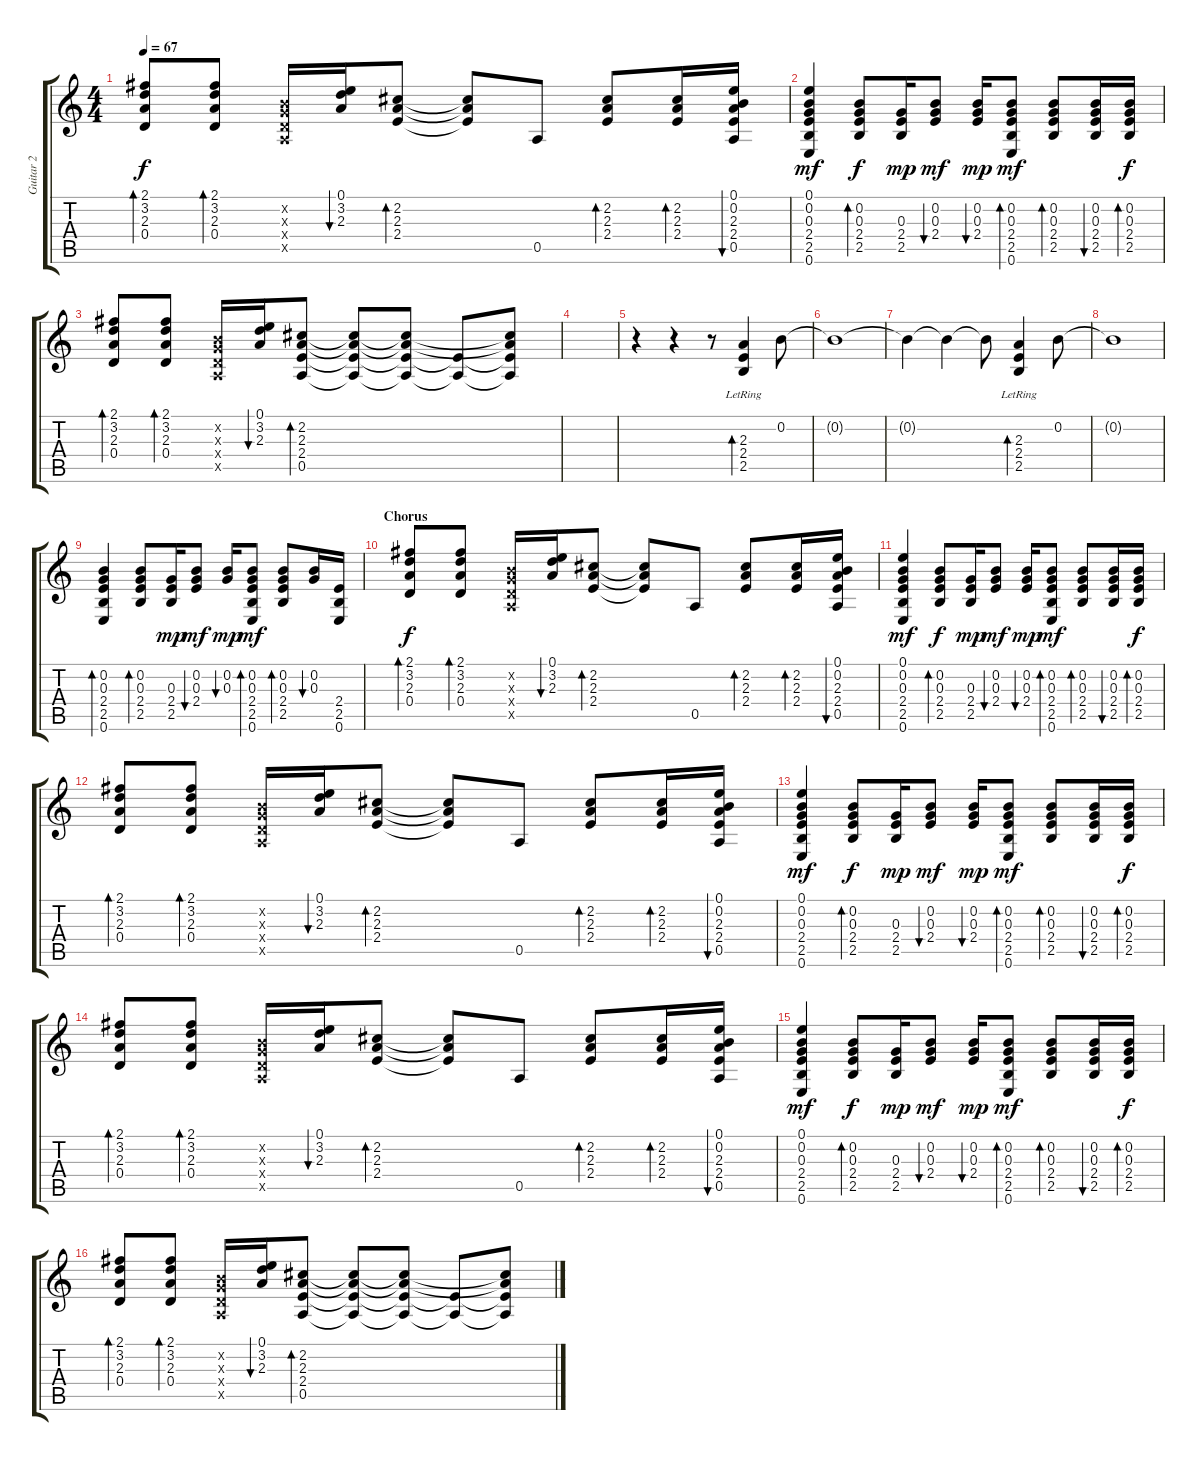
\track ("Guitar 2" "Guitar 2") {instrument electricguitarjazz}
\staff {score tabs}
\tuning (E4 B3 G3 D3 A2 E2) {hide}
\ts (4 4)
\tempo 67
\clef g2
\ks c
(2.1 3.2 2.3 0.4).8{bd 30 dy f} (2.1 3.2 2.3 0.4).8{bd 30} (0.2{x} 0.3{x} 0.4{x} 0.5{x}).16 (0.1 3.2 2.3).16{bu 30} (2.2 2.3 2.4).8{bd 30} (2.2{t} 2.3{t} 2.4{t}).8 0.5.8 (2.2 2.3 2.4).8{bd 30} (2.2 2.3 2.4).16{bd 30} (0.1 0.2 2.3 2.4 0.5).16{bu 30} |
(0.1 0.2 0.3 2.4 2.5 0.6).4{dy mf} (0.2 0.3 2.4 2.5).8{bd 30 dy f} (0.3 2.4 2.5).16{dy mp} (0.2 0.3 2.4).8{bu 30 dy mf} (0.2 0.3 2.4).16{bu 30 dy mp} (0.2 0.3 2.4 2.5 0.6).8{bd 30 dy mf} (0.2 0.3 2.4 2.5).8{bd 30} (0.2 0.3 2.4 2.5).16{bu 30} (0.2 0.3 2.4 2.5).16{bd 30 dy f} |
(2.1 3.2 2.3 0.4).8{bd 30} (2.1 3.2 2.3 0.4).8{bd 30} (0.2{x} 0.3{x} 0.4{x} 0.5{x}).16 (0.1 3.2 2.3).16{bu 30} (2.2 2.3 2.4 0.5).8{bd 30} (2.2{t} 2.3{t} 2.4{t} 0.5{t}).8 (2.2{t} 2.3{t} 2.4{t} 0.5{t}).8 (2.4{t} 0.5{t}).8 (2.2{t} 2.3{t} 2.4{t} 0.5{t}).8 |
|
r.4{volume 9 instrument electricguitarjazz} r.4 r.8 (2.3{lr} 2.4{lr} 2.5{lr}).4{bd 120} 0.2.8 |
0.2{t}.1 |
0.2{t}.4 0.2{t}.4 0.2{t}.8 (2.3{lr} 2.4{lr} 2.5{lr}).4{bd 120} 0.2.8 |
0.2{t}.1 |
(0.2 0.3 2.4 2.5 0.6).4{bd 30 volume 10 balance 12 instrument acousticguitarsteel} (0.2 0.3 2.4 2.5).8{bd 30} (0.3 2.4 2.5).16{dy mp} (0.2 0.3 2.4).8{bu 30 dy mf} (0.2 0.3).16{bu 30 dy mp} (0.2 0.3 2.4 2.5 0.6).8{bd 30 dy mf} (0.2 0.3 2.4 2.5).8{bd 30} (0.2 0.3).16{bu 30} (2.4 2.5 0.6).16 |
\section ("" "Chorus")
(2.1 3.2 2.3 0.4).8{bd 30 dy f balance 12} (2.1 3.2 2.3 0.4).8{bd 30} (0.2{x} 0.3{x} 0.4{x} 0.5{x}).16 (0.1 3.2 2.3).16{bu 30} (2.2 2.3 2.4).8{bd 30} (2.2{t} 2.3{t} 2.4{t}).8 0.5.8 (2.2 2.3 2.4).8{bd 30} (2.2 2.3 2.4).16{bd 30} (0.1 0.2 2.3 2.4 0.5).16{bu 30} |
(0.1 0.2 0.3 2.4 2.5 0.6).4{dy mf} (0.2 0.3 2.4 2.5).8{bd 30 dy f} (0.3 2.4 2.5).16{dy mp} (0.2 0.3 2.4).8{bu 30 dy mf} (0.2 0.3 2.4).16{bu 30 dy mp} (0.2 0.3 2.4 2.5 0.6).8{bd 30 dy mf} (0.2 0.3 2.4 2.5).8{bd 30} (0.2 0.3 2.4 2.5).16{bu 30} (0.2 0.3 2.4 2.5).16{bd 30 dy f} |
(2.1 3.2 2.3 0.4).8{bd 30} (2.1 3.2 2.3 0.4).8{bd 30} (0.2{x} 0.3{x} 0.4{x} 0.5{x}).16 (0.1 3.2 2.3).16{bu 30} (2.2 2.3 2.4).8{bd 30} (2.2{t} 2.3{t} 2.4{t}).8 0.5.8 (2.2 2.3 2.4).8{bd 30} (2.2 2.3 2.4).16{bd 30} (0.1 0.2 2.3 2.4 0.5).16{bu 30} |
(0.1 0.2 0.3 2.4 2.5 0.6).4{dy mf} (0.2 0.3 2.4 2.5).8{bd 30 dy f} (0.3 2.4 2.5).16{dy mp} (0.2 0.3 2.4).8{bu 30 dy mf} (0.2 0.3 2.4).16{bu 30 dy mp} (0.2 0.3 2.4 2.5 0.6).8{bd 30 dy mf} (0.2 0.3 2.4 2.5).8{bd 30} (0.2 0.3 2.4 2.5).16{bu 30} (0.2 0.3 2.4 2.5).16{bd 30 dy f} |
(2.1 3.2 2.3 0.4).8{bd 30} (2.1 3.2 2.3 0.4).8{bd 30} (0.2{x} 0.3{x} 0.4{x} 0.5{x}).16 (0.1 3.2 2.3).16{bu 30} (2.2 2.3 2.4).8{bd 30} (2.2{t} 2.3{t} 2.4{t}).8 0.5.8 (2.2 2.3 2.4).8{bd 30} (2.2 2.3 2.4).16{bd 30} (0.1 0.2 2.3 2.4 0.5).16{bu 30} |
(0.1 0.2 0.3 2.4 2.5 0.6).4{dy mf} (0.2 0.3 2.4 2.5).8{bd 30 dy f} (0.3 2.4 2.5).16{dy mp} (0.2 0.3 2.4).8{bu 30 dy mf} (0.2 0.3 2.4).16{bu 30 dy mp} (0.2 0.3 2.4 2.5 0.6).8{bd 30 dy mf} (0.2 0.3 2.4 2.5).8{bd 30} (0.2 0.3 2.4 2.5).16{bu 30} (0.2 0.3 2.4 2.5).16{bd 30 dy f} |
(2.1 3.2 2.3 0.4).8{bd 30} (2.1 3.2 2.3 0.4).8{bd 30} (0.2{x} 0.3{x} 0.4{x} 0.5{x}).16 (0.1 3.2 2.3).16{bu 30} (2.2 2.3 2.4 0.5).8{bd 30} (2.2{t} 2.3{t} 2.4{t} 0.5{t}).8 (2.2{t} 2.3{t} 2.4{t} 0.5{t}).8 (2.4{t} 0.5{t}).8 (2.2{t} 2.3{t} 2.4{t} 0.5{t}).8
